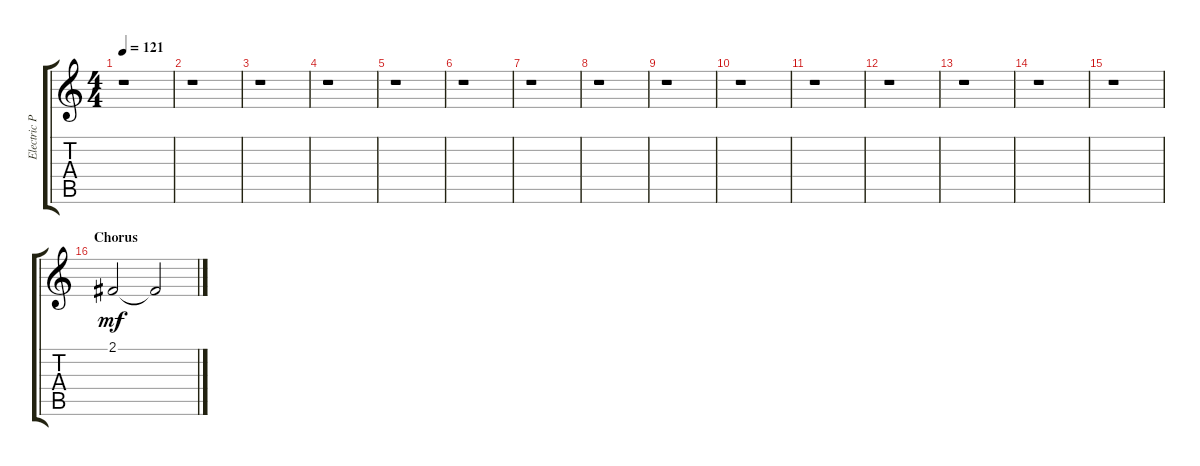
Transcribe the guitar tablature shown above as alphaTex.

\track ("Electric Piano (Staff 1)" "Electric P") {instrument electricgrandpiano}
\staff {score tabs}
\tuning (E4 B3 G3 D3 A2 E2) {hide}
\ts (4 4)
\tempo 121
\clef g2
\ks c
r.1{dy mf} |
r.1 |
r.1 |
r.1 |
r.1 |
r.1 |
r.1 |
r.1 |
r.1 |
r.1 |
r.1 |
r.1 |
r.1 |
r.1 |
r.1 |
\section ("" "Chorus")
2.1.2 2.1{t}.2
